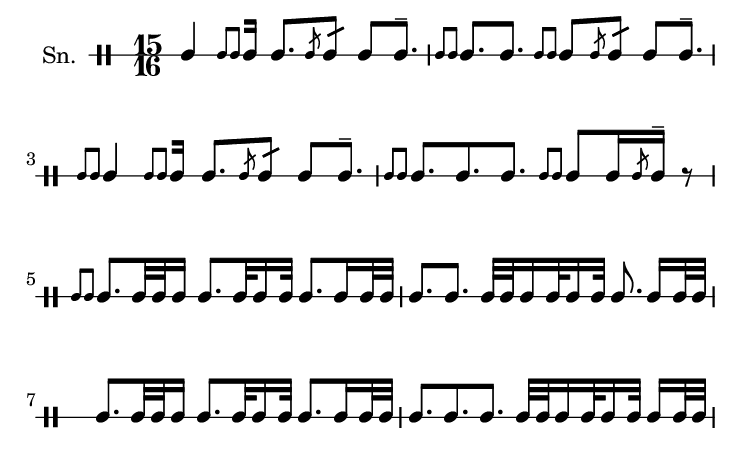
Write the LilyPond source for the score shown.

\version "2.18.2"
#(set! paper-alist (cons '("my size" . (cons (* 5 in) (* 3 in))) paper-alist))

\paper {
  indent = 0\mm
  line-width = 110\mm
  oddHeaderMarkup = ""
  evenHeaderMarkup = ""
  oddFooterMarkup = ""
  evenFooterMarkup = ""
  #(set-paper-size "my size")
}
notes = \drummode {
  \stemUp \time 15/16  tomml4 [ \stemUp \acciaccatura {tomml8 tomml8 } \stemUp tomml16 ] tomml8. [ \stemUp \acciaccatura {tomml8 } \stemUp tomml8:16 ] tomml8 [ tomml8.^- ] \stemUp \acciaccatura {tomml8 tomml8 } \stemUp tomml8. [ tomml8. ] \stemUp \acciaccatura {tomml8 tomml8 } \stemUp tomml8 [ \stemUp \acciaccatura {tomml8 } \stemUp tomml8:16 ] tomml8 [ tomml8.^- ] \stemUp \acciaccatura {tomml8 tomml8 } \stemUp tomml4 [ \stemUp \acciaccatura {tomml8 tomml8 } \stemUp tomml16 ] tomml8. [ \stemUp \acciaccatura {tomml8 } \stemUp tomml8:16 ] tomml8 [ tomml8.^- ] \stemUp \acciaccatura {tomml8 tomml8 } \stemUp tomml8. [ tomml8. tomml8. ] \stemUp \acciaccatura {tomml8 tomml8 } \stemUp tomml8 [ tomml16 \stemUp \acciaccatura {tomml8 } \stemUp tomml16^- ] r8 \stemUp \acciaccatura {tomml8 tomml8 } \stemUp tomml8. [ tomml32 tomml32 tomml16 ] tomml8. [ tomml32 tomml16 tomml32 ] tomml8. [ tomml16 tomml32 tomml32 ] tomml8. [ tomml8. ] tomml32 [ tomml32 tomml16 tomml32 tomml16 tomml32 ] tomml8. tomml16 [ tomml32 tomml32 ] tomml8. [ tomml32 tomml32 tomml16 ] tomml8. [ tomml32 tomml16 tomml32 ] tomml8. [ tomml16 tomml32 tomml32 ] tomml8. [ tomml8. tomml8. ] tomml32 [ tomml32 tomml16 tomml32 tomml16 tomml32 ] tomml16 [ tomml32 tomml32 ]}

\score {
  <<
    \new DrumStaff \with {
      \override StaffSymbol.line-count = #1
      \override BarLine.bar-extent = #'(-1 . 1)
      \override Slur.transparent = ##t
\override StemTremolo #'slope = #0.5
\override StemTremolo #'beam-thickness = #0.25
\override StemTremolo #'beam-width = #1.75
\override StemTremolo #'Y-offset = #2.25
    } <<
      \set Staff.instrumentName = #"Sn."
      \notes
    >>
  >>
  }

